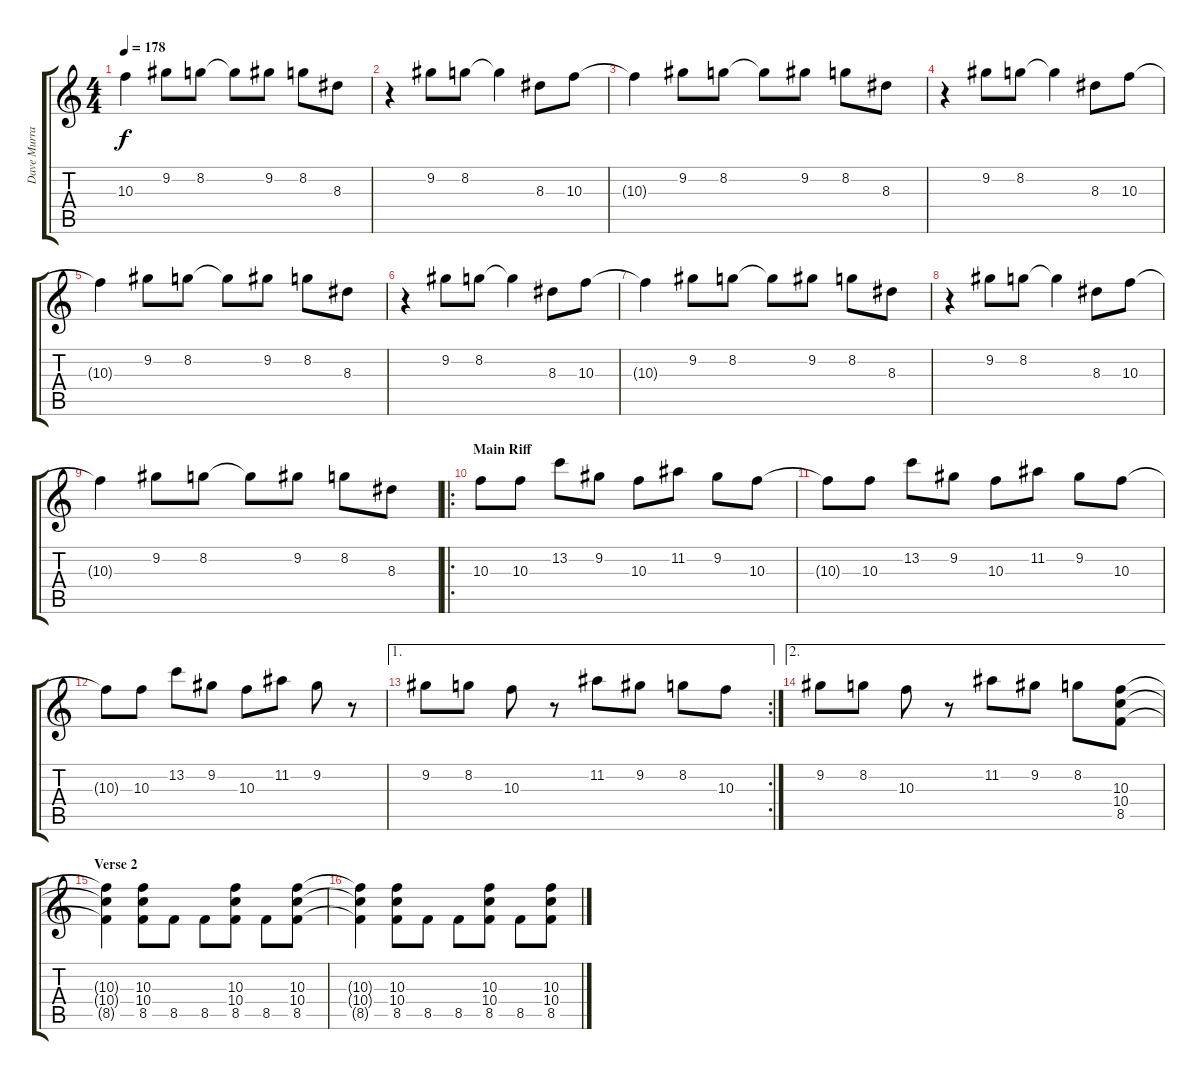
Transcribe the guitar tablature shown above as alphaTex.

\track ("Dave Murray - Guitar" "Dave Murra") {instrument distortionguitar}
\staff {score tabs}
\tuning (E4 B3 G3 D3 A2 E2) {hide}
\ts (4 4)
\tempo 178
\clef g2
\ks c
10.3{t}.4{dy f} 9.2.8 8.2.8 8.2{t}.8 9.2.8 8.2.8 8.3.8 |
r.4 9.2.8 8.2.8 8.2{t}.4 8.3.8 10.3.8 |
10.3{t}.4 9.2.8 8.2.8 8.2{t}.8 9.2.8 8.2.8 8.3.8 |
r.4 9.2.8 8.2.8 8.2{t}.4 8.3.8 10.3.8 |
10.3{t}.4 9.2.8 8.2.8 8.2{t}.8 9.2.8 8.2.8 8.3.8 |
r.4 9.2.8 8.2.8 8.2{t}.4 8.3.8 10.3.8 |
10.3{t}.4 9.2.8 8.2.8 8.2{t}.8 9.2.8 8.2.8 8.3.8 |
r.4 9.2.8 8.2.8 8.2{t}.4 8.3.8 10.3.8 |
10.3{t}.4 9.2.8 8.2.8 8.2{t}.8 9.2.8 8.2.8 8.3.8 |
\ro
\section ("" "Main Riff")
10.3.8 10.3.8 13.2.8 9.2.8 10.3.8 11.2.8 9.2.8 10.3.8 |
10.3{t}.8 10.3.8 13.2.8 9.2.8 10.3.8 11.2.8 9.2.8 10.3.8 |
10.3{t}.8 10.3.8 13.2.8 9.2.8 10.3.8 11.2.8 9.2.8 r.8 |
\ae 1
\rc 2
9.2.8 8.2.8 10.3.8 r.8 11.2.8 9.2.8 8.2.8 10.3.8 |
\ae 2
9.2.8 8.2.8 10.3.8 r.8 11.2.8 9.2.8 8.2.8 (10.3 10.4 8.5).8 |
\section ("" "Verse 2")
(10.3{t} 10.4{t} 8.5{t}).4 (10.3 10.4 8.5).8 8.5.8 8.5.8 (10.3 10.4 8.5).8 8.5.8 (10.3 10.4 8.5).8 |
(10.3{t} 10.4{t} 8.5{t}).4 (10.3 10.4 8.5).8 8.5.8 8.5.8 (10.3 10.4 8.5).8 8.5.8 (10.3 10.4 8.5).8
